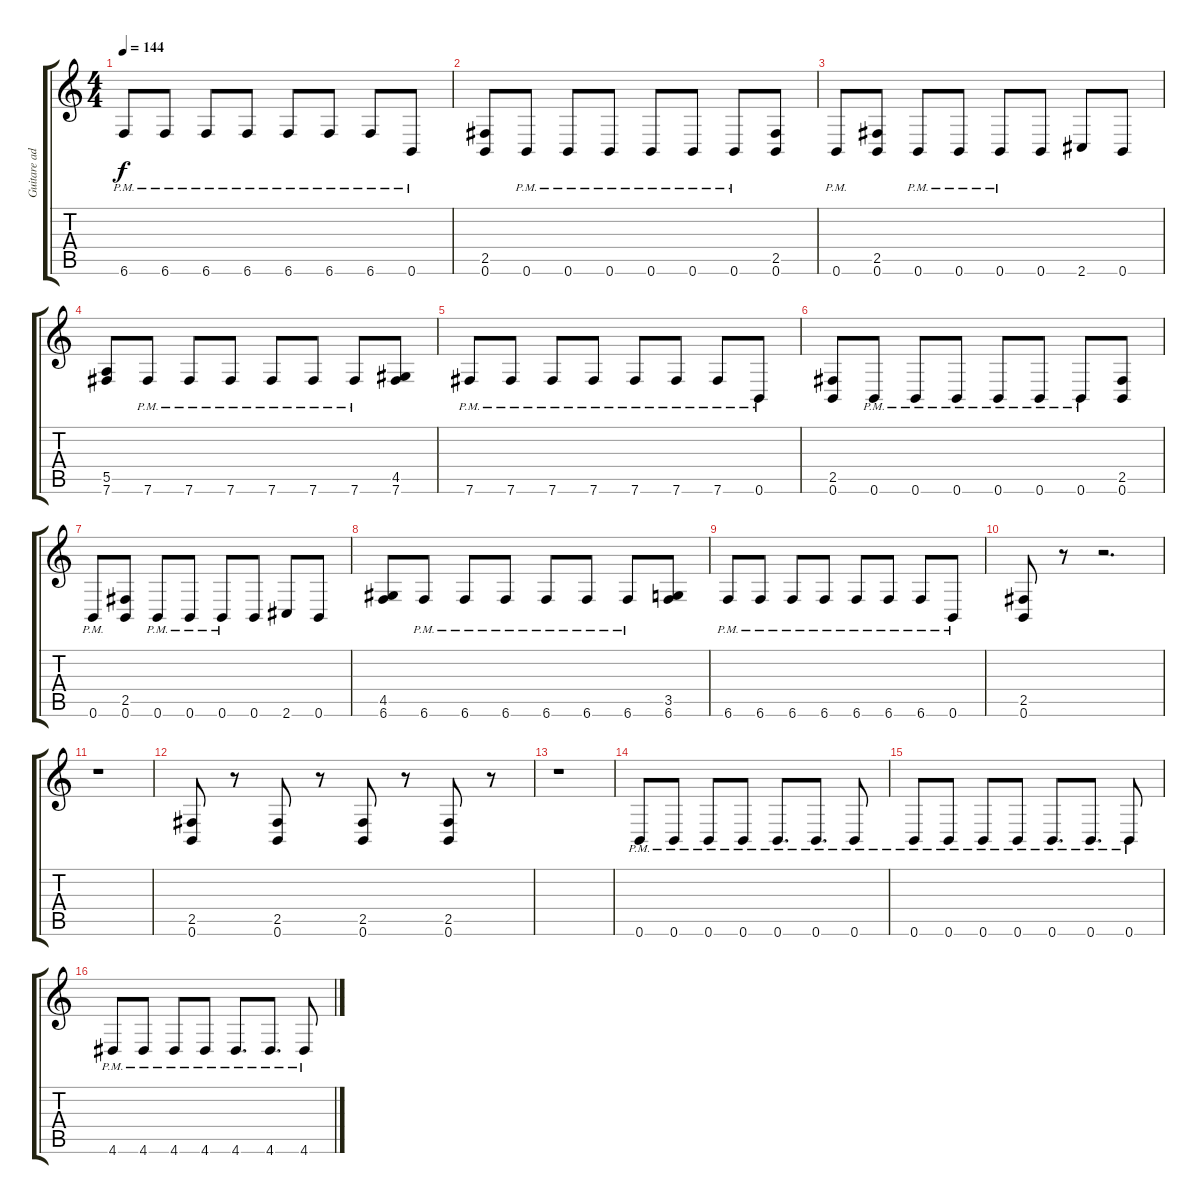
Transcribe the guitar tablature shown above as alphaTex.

\track ("Guitare additionnelle" "Guitare ad") {instrument distortionguitar}
\staff {score tabs}
\tuning (B3 Gb3 D3 A2 E2 B1) {hide}
\ts (4 4)
\tempo 144
\clef g2
\ks c
6.6{pm}.8{dy f} 6.6{pm}.8 6.6{pm}.8 6.6{pm}.8 6.6{pm}.8 6.6{pm}.8 6.6{pm}.8 0.6{pm}.8 |
(2.5 0.6).8 0.6{pm}.8 0.6{pm}.8 0.6{pm}.8 0.6{pm}.8 0.6{pm}.8 0.6{pm}.8 (2.5 0.6).8 |
0.6{pm}.8 (2.5 0.6).8 0.6{pm}.8 0.6{pm}.8 0.6{pm}.8 0.6.8 2.6.8 0.6.8 |
(5.5 7.6).8 7.6{pm}.8 7.6{pm}.8 7.6{pm}.8 7.6{pm}.8 7.6{pm}.8 7.6{pm}.8 (4.5 7.6).8 |
7.6{pm}.8 7.6{pm}.8 7.6{pm}.8 7.6{pm}.8 7.6{pm}.8 7.6{pm}.8 7.6{pm}.8 0.6{pm}.8 |
(2.5 0.6).8 0.6{pm}.8 0.6{pm}.8 0.6{pm}.8 0.6{pm}.8 0.6{pm}.8 0.6{pm}.8 (2.5 0.6).8 |
0.6{pm}.8 (2.5 0.6).8 0.6{pm}.8 0.6{pm}.8 0.6{pm}.8 0.6.8 2.6.8 0.6.8 |
(4.5 6.6).8 6.6{pm}.8 6.6{pm}.8 6.6{pm}.8 6.6{pm}.8 6.6{pm}.8 6.6{pm}.8 (3.5 6.6).8 |
6.6{pm}.8 6.6{pm}.8 6.6{pm}.8 6.6{pm}.8 6.6{pm}.8 6.6{pm}.8 6.6{pm}.8 0.6{pm}.8 |
(2.5 0.6).8 r.8 r.2{d} |
r.1 |
(2.5 0.6).8 r.8 (2.5 0.6).8 r.8 (2.5 0.6).8 r.8 (2.5 0.6).8 r.8 |
r.1 |
0.6{pm}.8 0.6{pm}.8 0.6{pm}.8 0.6{pm}.8 0.6{pm}.8{d} 0.6{pm}.8{d} 0.6{pm}.8 |
0.6{pm}.8 0.6{pm}.8 0.6{pm}.8 0.6{pm}.8 0.6{pm}.8{d} 0.6{pm}.8{d} 0.6{pm}.8 |
4.6{pm}.8 4.6{pm}.8 4.6{pm}.8 4.6{pm}.8 4.6{pm}.8{d} 4.6{pm}.8{d} 4.6{pm}.8
